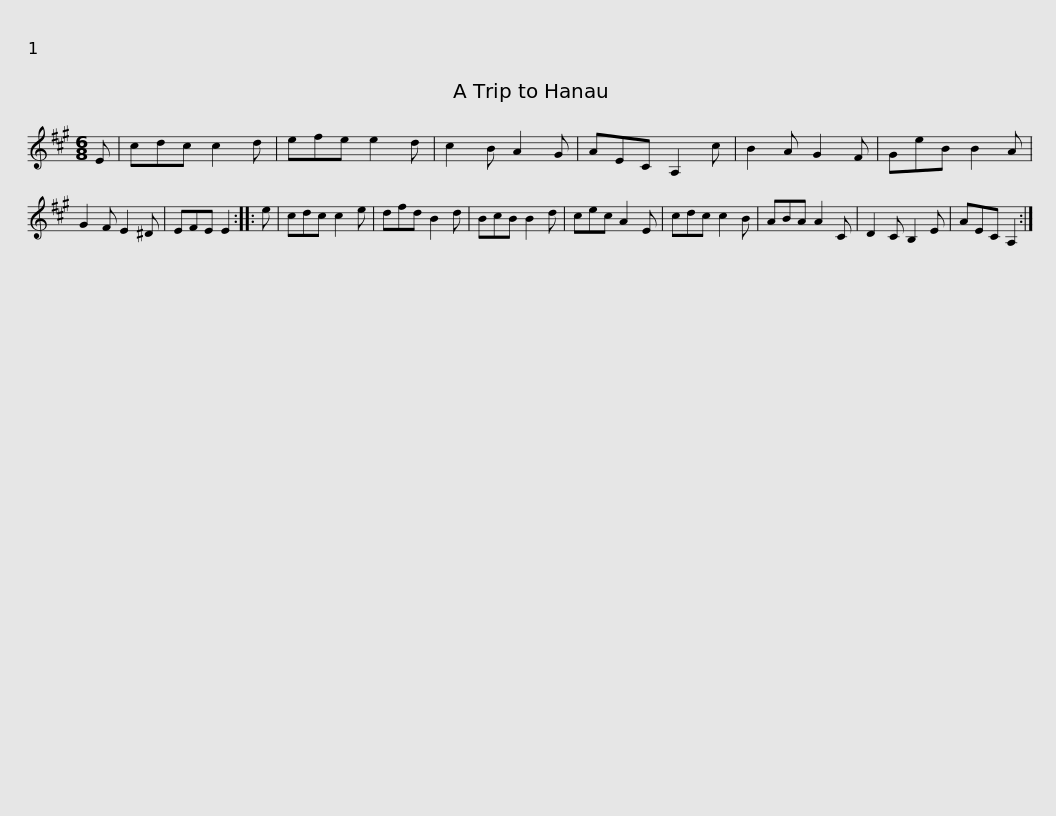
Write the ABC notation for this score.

X:1
L:1/8
M:6/8
I:linebreak $
K:A
V:1 treble
V:1
 E | cdc c2 d | efe e2 d | c2 B A2 G | AEC A,2 c | %5
 B2 A G2 F | GeB B2 A | G2 F E2 ^D | EFE E2 ::$ e | %10
 cdc c2 e | dfd B2 d | BcB B2 d | cec A2 E | cdc c2 B | %15
 ABA A2 C | D2 C B,2 E | AEC A,2 :| %18
